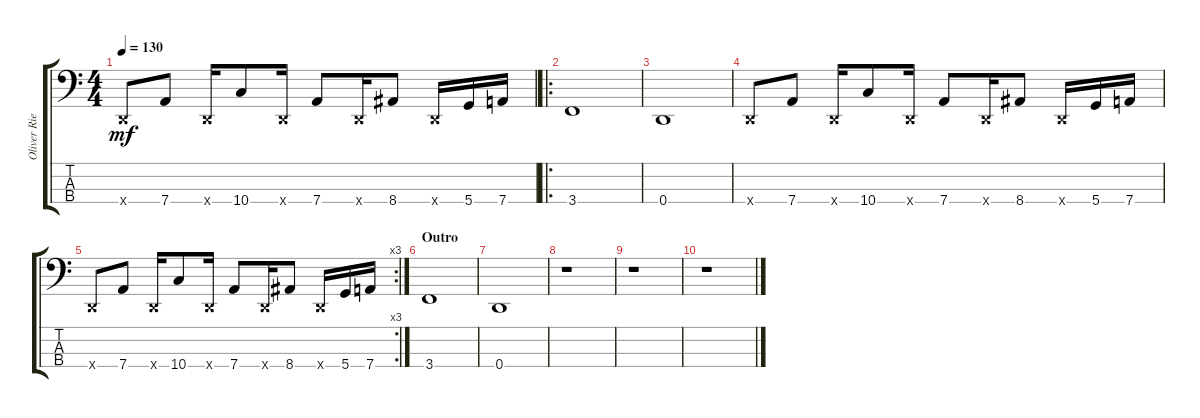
\track ("Oliver Riedel" "Oliver Rie") {instrument electricbasspick}
\staff {score tabs}
\tuning (G2 D2 A1 D1) {hide}
\ts (4 4)
\tempo 130
\clef f4
\ks c
0.4{x}.8{dy mf} 7.4.8 0.4{x}.16 10.4.8 0.4{x}.16 7.4.8 0.4{x}.16 8.4.8 0.4{x}.16 5.4.16 7.4.16 |
\ro
3.4.1 |
0.4.1 |
0.4{x}.8 7.4.8 0.4{x}.16 10.4.8 0.4{x}.16 7.4.8 0.4{x}.16 8.4.8 0.4{x}.16 5.4.16 7.4.16 |
\rc 3
0.4{x}.8 7.4.8 0.4{x}.16 10.4.8 0.4{x}.16 7.4.8 0.4{x}.16 8.4.8 0.4{x}.16 5.4.16 7.4.16 |
\section ("" "Outro")
3.4.1 |
0.4.1 |
r.1 |
r.1 |
r.1
